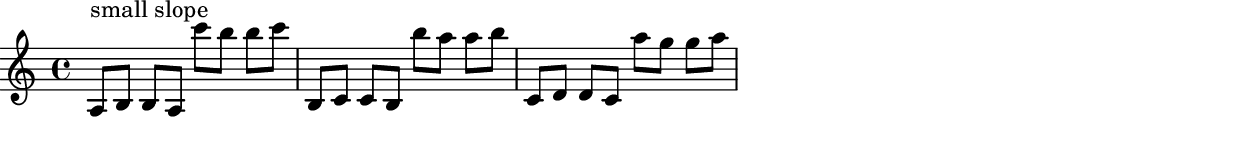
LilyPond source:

%% Generated by lilypond-book.py
%% Options: [exampleindent=10.16\mm,indent=0\mm,line-width=160\mm]
\include "lilypond-book-preamble.ly"


% ****************************************************************
% Start cut-&-pastable-section
% ****************************************************************



\paper {
  indent = 0\mm
  line-width = 160\mm
  % offset the left padding, also add 1mm as lilypond creates cropped
  % images with a little space on the right
  line-width = #(- line-width (* mm  3.000000) (* mm 1))
}

\layout {
  
}





% ****************************************************************
% ly snippet:
% ****************************************************************
\sourcefilename "/home/gub/NewGub/gub/target/linux-x86/src/lilypond-git.sv.gnu.org--lilypond.git-release-unstable/input/regression/beam-center-slope.ly"
\sourcefileline 0

\version "2.17.6"
\header{

  texidoc="Simple beams on middle staffline are allowed to be
    slightly sloped, even if the notes have ledgers.  Beams reaching
    beyond middle line can have bigger slope."

}

\layout{
  ragged-right = ##t
  indent = 0
}

\relative c'{
  %%\override Staff.Stem.beamed-lengths = #'(3.50)
  %%  c8[ d]
  %%  d[ c]
  %% r2
  %% \override Staff.Stem.beamed-lengths = #'(3.26)

  a8[^"small slope" b]
  b[ a]

  c''[ b]
  b[ c]

				% baerenreiter test
  b,,[ c]
  c[ b]

  b''[ a]
  a[ b]

  c,,[ d]
  d[ c]
  
  a''[ g]
  g[ a]

  c,,[^"bigger slope" e]
  e[ c]
  
  a''[ f]
  f[ a]
}




% ****************************************************************
% end ly snippet
% ****************************************************************
